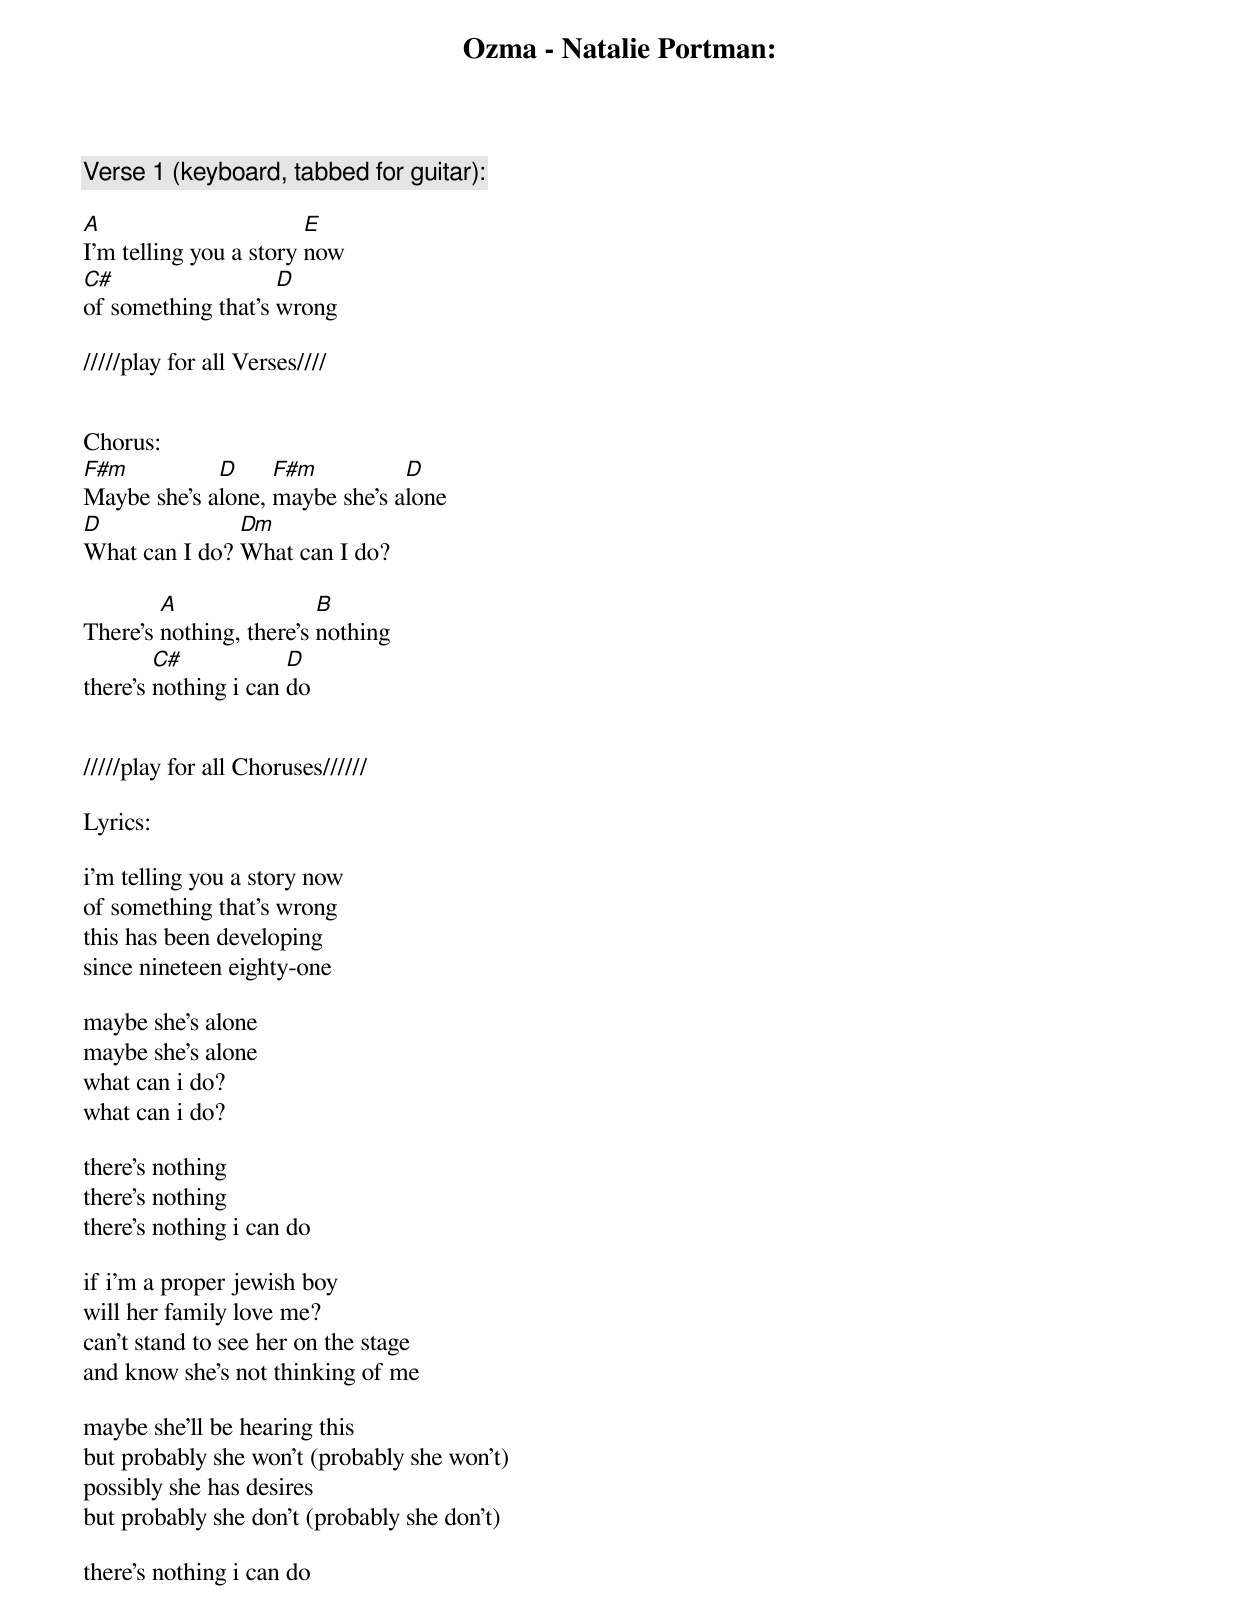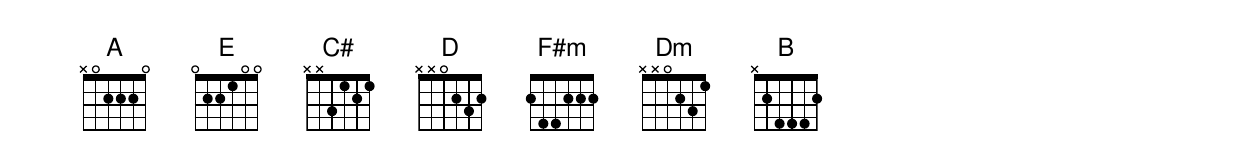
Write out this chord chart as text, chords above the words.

Ozma - Natalie Portman:

Verse 1 (keyboard, tabbed for guitar):

A                       E
I'm telling you a story now
C#                  D
of something that's wrong

/////play for all Verses////


Chorus:
F#m          D     F#m          D
Maybe she's alone, maybe she's alone
D              Dm
What can I do? What can I do?

        A                B
There's nothing, there's nothing
        C#            D
there's nothing i can do


/////play for all Choruses//////

Lyrics:

i'm telling you a story now
of something that's wrong
this has been developing
since nineteen eighty-one

maybe she's alone
maybe she's alone
what can i do?
what can i do?

there's nothing
there's nothing
there's nothing i can do

if i'm a proper jewish boy
will her family love me?
can't stand to see her on the stage
and know she's not thinking of me

maybe she'll be hearing this
but probably she won't (probably she won't)
possibly she has desires
but probably she don't (probably she don't)

there's nothing i can do
